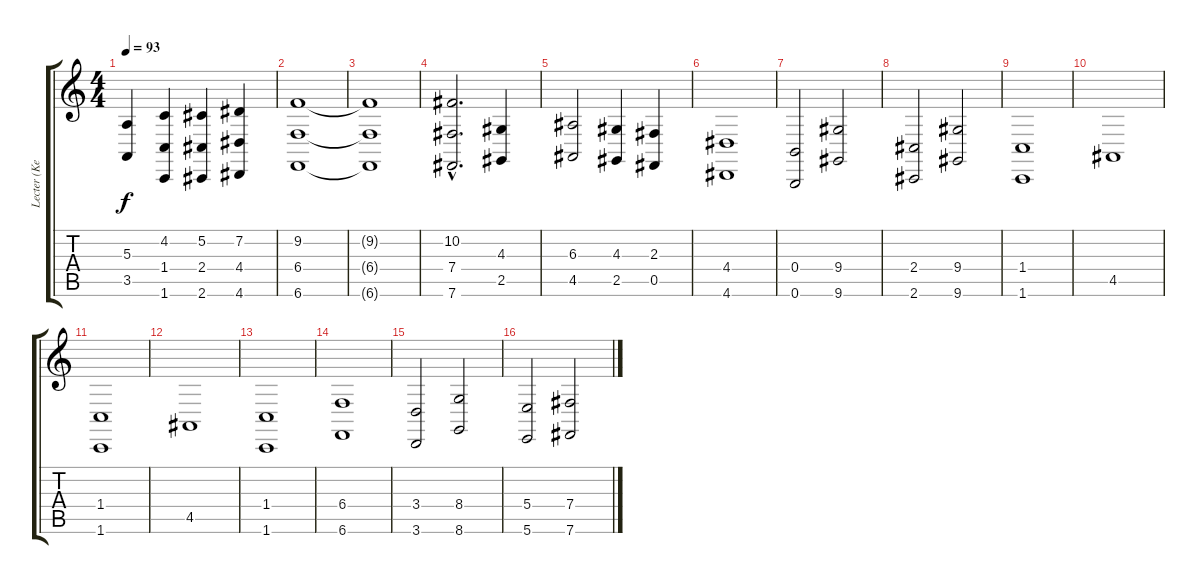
\track ("Lecter (KeybLeft)" "Lecter (Ke") {instrument brightacousticpiano}
\staff {score tabs}
\tuning (Db4 Ab3 E3 B2 Gb2 B1) {hide}
\ts (4 4)
\tempo 93
\clef g2
\ks c
(5.3{t} 3.5{t}).4{dy f} (4.2 1.4 1.6).4 (5.2 2.4 2.6).4 (7.2 4.4 4.6).4 |
(9.2 6.4 6.6).1 |
(9.2{t} 6.4{t} 6.6{t}).1 |
(10.2{hac} 7.4{hac} 7.6{hac}).2{d} (4.3 2.5).4 |
(6.3 4.5).2 (4.3 2.5).4 (2.3 0.5).4 |
(4.4 4.6).1 |
(0.4 0.6).2 (9.4 9.6).2 |
(2.4 2.6).2 (9.4 9.6).2 |
(1.4 1.6).1 |
4.5.1 |
(1.4 1.6).1 |
4.5.1 |
(1.4 1.6).1 |
(6.4 6.6).1 |
(3.4 3.6).2 (8.4 8.6).2 |
(5.4 5.6).2 (7.4 7.6).2
